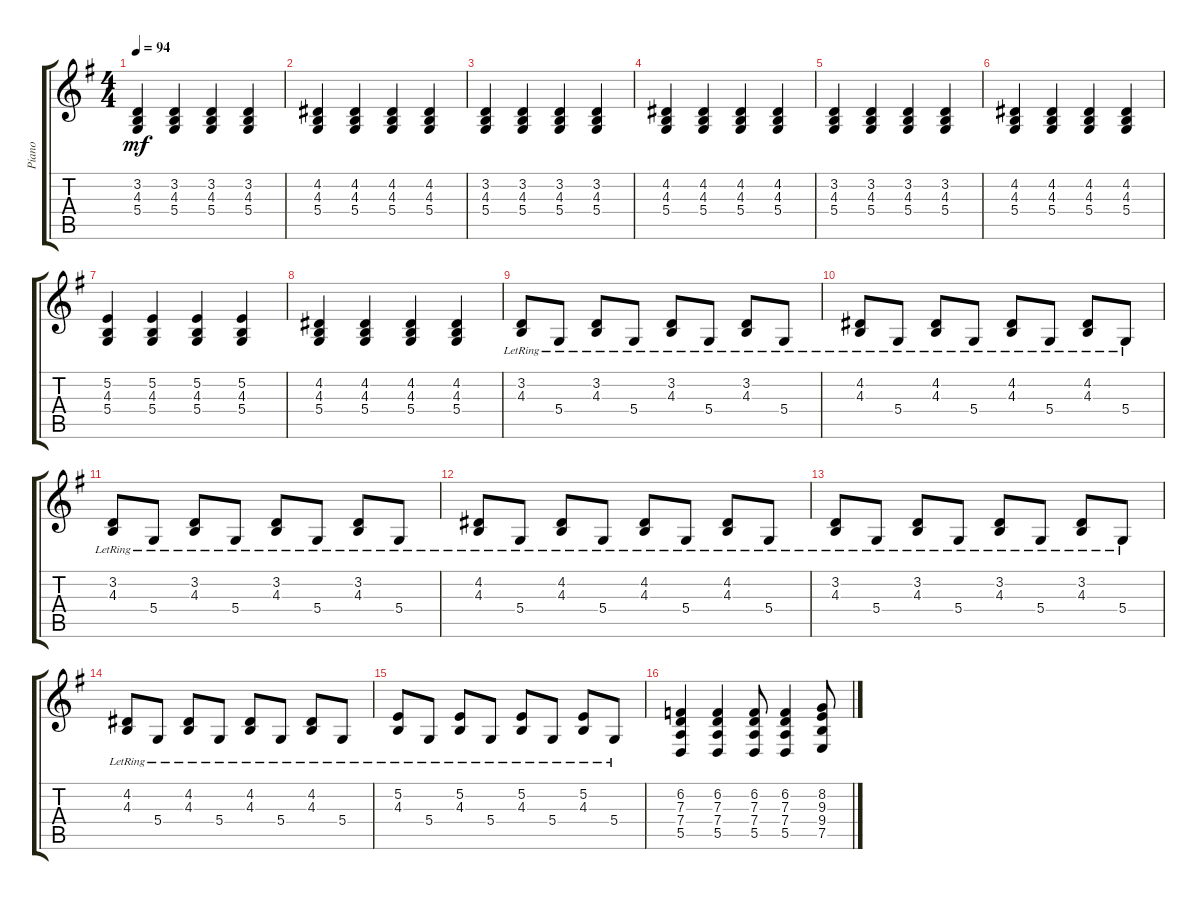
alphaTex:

\track ("Piano" "Piano") {instrument electricpiano1}
\staff {score tabs}
\tuning (E4 B3 G3 D3 A2 E2) {hide}
\ts (4 4)
\tempo 94
\clef g2
\ks g
(3.2 4.3 5.4).4{dy mf instrument electricpiano1} (3.2 4.3 5.4).4 (3.2 4.3 5.4).4 (3.2 4.3 5.4).4 |
(4.2 4.3 5.4).4 (4.2 4.3 5.4).4 (4.2 4.3 5.4).4 (4.2 4.3 5.4).4 |
(3.2 4.3 5.4).4 (3.2 4.3 5.4).4 (3.2 4.3 5.4).4 (3.2 4.3 5.4).4 |
(4.2 4.3 5.4).4 (4.2 4.3 5.4).4 (4.2 4.3 5.4).4 (4.2 4.3 5.4).4 |
(3.2 4.3 5.4).4 (3.2 4.3 5.4).4 (3.2 4.3 5.4).4 (3.2 4.3 5.4).4 |
(4.2 4.3 5.4).4 (4.2 4.3 5.4).4 (4.2 4.3 5.4).4 (4.2 4.3 5.4).4 |
(5.2 4.3 5.4).4 (5.2 4.3 5.4).4 (5.2 4.3 5.4).4 (5.2 4.3 5.4).4 |
(4.2 4.3 5.4).4 (4.2 4.3 5.4).4 (4.2 4.3 5.4).4 (4.2 4.3 5.4).4 |
(3.2{lr} 4.3{lr}).8 5.4{lr}.8 (3.2{lr} 4.3{lr}).8 5.4{lr}.8 (3.2{lr} 4.3{lr}).8 5.4{lr}.8 (3.2{lr} 4.3{lr}).8 5.4{lr}.8 |
(4.2{lr} 4.3{lr}).8 5.4{lr}.8 (4.2{lr} 4.3{lr}).8 5.4{lr}.8 (4.2{lr} 4.3{lr}).8 5.4{lr}.8 (4.2{lr} 4.3{lr}).8 5.4{lr}.8 |
(3.2{lr} 4.3{lr}).8 5.4{lr}.8 (3.2{lr} 4.3{lr}).8 5.4{lr}.8 (3.2{lr} 4.3{lr}).8 5.4{lr}.8 (3.2{lr} 4.3{lr}).8 5.4{lr}.8 |
(4.2{lr} 4.3{lr}).8 5.4{lr}.8 (4.2{lr} 4.3{lr}).8 5.4{lr}.8 (4.2{lr} 4.3{lr}).8 5.4{lr}.8 (4.2{lr} 4.3{lr}).8 5.4{lr}.8 |
(3.2{lr} 4.3{lr}).8 5.4{lr}.8 (3.2{lr} 4.3{lr}).8 5.4{lr}.8 (3.2{lr} 4.3{lr}).8 5.4{lr}.8 (3.2{lr} 4.3{lr}).8 5.4{lr}.8 |
(4.2{lr} 4.3{lr}).8 5.4{lr}.8 (4.2{lr} 4.3{lr}).8 5.4{lr}.8 (4.2{lr} 4.3{lr}).8 5.4{lr}.8 (4.2{lr} 4.3{lr}).8 5.4{lr}.8 |
(5.2{lr} 4.3{lr}).8 5.4{lr}.8 (5.2{lr} 4.3{lr}).8 5.4{lr}.8 (5.2{lr} 4.3{lr}).8 5.4{lr}.8 (5.2{lr} 4.3{lr}).8 5.4{lr}.8 |
(6.2 7.3 7.4 5.5).4{volume 10} (6.2 7.3 7.4 5.5).4 (6.2 7.3 7.4 5.5).8 (6.2 7.3 7.4 5.5).4 (8.2 9.3 9.4 7.5).8
